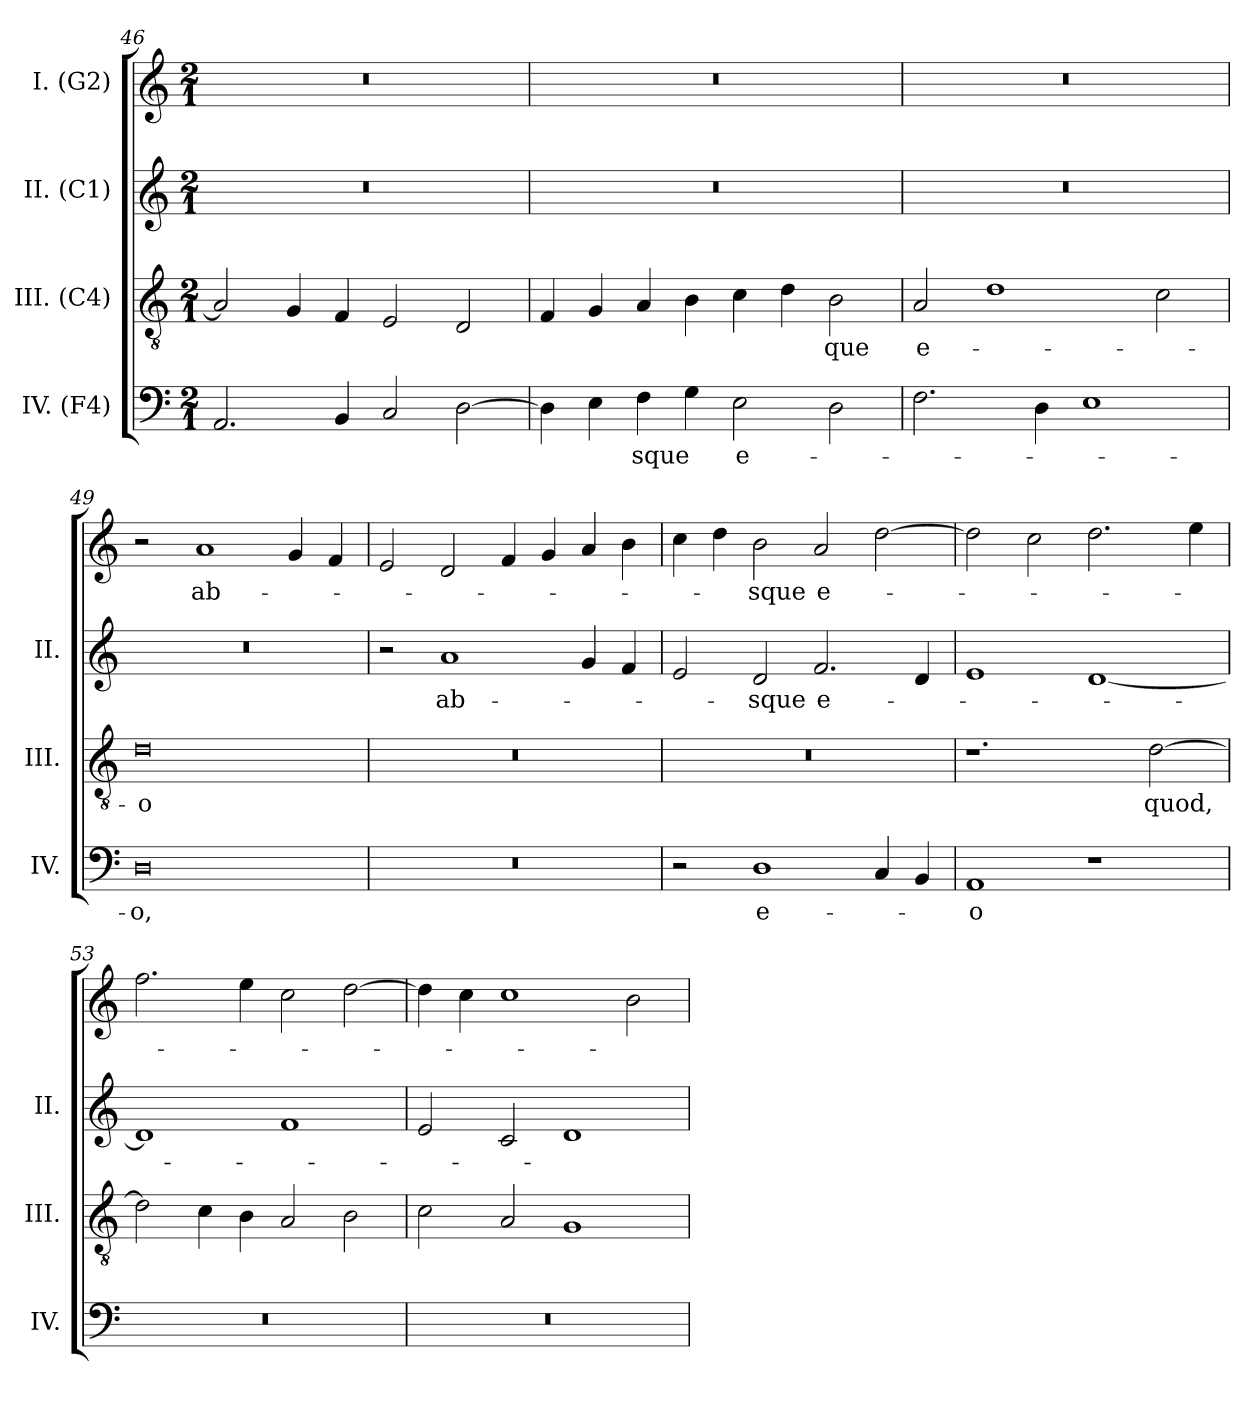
**kern	**text	**kern	**text	**kern	**text	**kern	**text
*part4	*part4	*part3	*part3	*part2	*part2	*part1	*part1
*staff4	*staff4	*staff3	*staff3	*staff2	*staff2	*staff1	*staff1
*I"IV. (F4)	*	*I"III. (C4)	*	*I"II. (C1)	*	*I"I. (G2)	*
*I'IV.	*	*I'III.	*	*I'II.	*	*	*
*clefF4	*	*clefGv2	*	*clefG2	*	*clefG2	*
*	*	*ITrd7c12	*	*ITrd7c12	*	*	*
*k[]	*	*k[]	*	*k[]	*	*k[]	*
*C:	*	*C:	*	*C:	*	*C:	*
*M2/1	*	*M2/1	*	*M2/1	*	*M2/1	*
=46	=46	=46	=46	=46	=46	=46	=46
!	!	!	!	!LO:N:vis=1	!	!LO:N:vis=1	!
2.AAi/	.	2AAi/]	.	0r	.	0r	.
.	.	4GGi/	.	.	.	.	.
4BBi/	.	4FFi/	.	.	.	.	.
2Ci/	.	2EEi/	.	.	.	.	.
[2Di\	.	2DDi/	.	.	.	.	.
=47	=47	=47	=47	=47	=47	=47	=47
!	!	!	!	!LO:N:vis=1	!	!LO:N:vis=1	!
4Di\]	.	4FFi/	.	0r	.	0r	.
4Ei\	.	4GGi/	.	.	.	.	.
!	!LO:LY:b:color=#000000	!	!	!	!	!	!
4Fi\	-sque	4AAi/	.	.	.	.	.
4Gi\	.	4BBi\	.	.	.	.	.
!	!LO:LY:b:color=#000000	!	!	!	!	!	!
2Ei\	e-	4Ci\	.	.	.	.	.
.	.	4Di\	.	.	.	.	.
!	!	!	!LO:LY:b:color=#000000	!	!	!	!
2Di\	.	2BBi\	-que	.	.	.	.
=48	=48	=48	=48	=48	=48	=48	=48
!	!	!	!LO:LY:b:color=#000000	!LO:N:vis=1	!	!LO:N:vis=1	!
2.Fi\	.	2AAi/	e-	0r	.	0r	.
.	.	1Di	.	.	.	.	.
4Di\	.	.	.	.	.	.	.
1Ei	.	.	.	.	.	.	.
.	.	2Ci\	.	.	.	.	.
=49	=49	=49	=49	=49	=49	=49	=49
!	!LO:LY:b:color=#000000	!	!	!	!	!	!
!	!	!	!LO:LY:b:color=#000000	!LO:N:vis=1	!	!	!
0Di	-o,	0Di	-o	0r	.	2r	.
!	!	!	!	!	!	!	!LO:LY:b:color=#000000
.	.	.	.	.	.	1ai	ab-
.	.	.	.	.	.	4gi/	.
.	.	.	.	.	.	4fi/	.
!!LO:LB:g=z
=50	=50	=50	=50	=50	=50	=50	=50
!LO:N:vis=1	!	!LO:N:vis=1	!	!	!	!	!
0r	.	0r	.	2r	.	2ei/	.
!	!	!	!	!	!LO:LY:b:color=#000000	!	!
.	.	.	.	1Ai	ab-	2di/	.
.	.	.	.	.	.	4fi/	.
.	.	.	.	.	.	4gi/	.
.	.	.	.	4Gi/	.	4ai/	.
.	.	.	.	4Fi/	.	4bi\	.
=51	=51	=51	=51	=51	=51	=51	=51
!	!	!LO:N:vis=1	!	!	!	!	!
2r	.	0r	.	2Ei/	.	4cci\	.
.	.	.	.	.	.	4ddi\	.
!	!LO:LY:b:color=#000000	!	!	!	!	!	!
!	!	!	!	!	!LO:LY:b:color=#000000	!	!
!	!	!	!	!	!	!	!LO:LY:b:color=#000000
1Di	e-	.	.	2Di/	-sque	2bi\	-sque
!	!	!	!	!	!LO:LY:b:color=#000000	!	!
!	!	!	!	!	!	!	!LO:LY:b:color=#000000
.	.	.	.	2.Fi/	e-	2ai/	e-
4Ci/	.	.	.	.	.	[2ddi\	.
4BBi/	.	.	.	4Di/	.	.	.
=52	=52	=52	=52	=52	=52	=52	=52
!	!LO:LY:b:color=#000000	!	!	!	!	!	!
1AAi	-o	1.r	.	1Ei	.	2ddi\]	.
.	.	.	.	.	.	2cci\	.
1r	.	.	.	[1Di	.	2.ddi\	.
!	!	!	!LO:LY:b:color=#000000	!	!	!	!
.	.	[2Di\	quod,	.	.	.	.
.	.	.	.	.	.	4eei\	.
=53	=53	=53	=53	=53	=53	=53	=53
!LO:N:vis=1	!	!	!	!	!	!	!
0r	.	2Di\]	.	1Di]	.	2.ffi\	.
.	.	4Ci\	.	.	.	.	.
.	.	4BBi\	.	.	.	4eei\	.
.	.	2AAi/	.	1Fi	.	2cci\	.
.	.	2BBi\	.	.	.	[2ddi\	.
=54	=54	=54	=54	=54	=54	=54	=54
!LO:N:vis=1	!	!	!	!	!	!	!
0r	.	2Ci\	.	2Ei/	.	4ddi\]	.
.	.	.	.	.	.	4cci\	.
.	.	2AAi/	.	2Ci/	.	1cci	.
.	.	1GGi	.	1Di	.	.	.
.	.	.	.	.	.	2bi\	.
=	=	=	=	=	=	=	=
*-	*-	*-	*-	*-	*-	*-	*-
